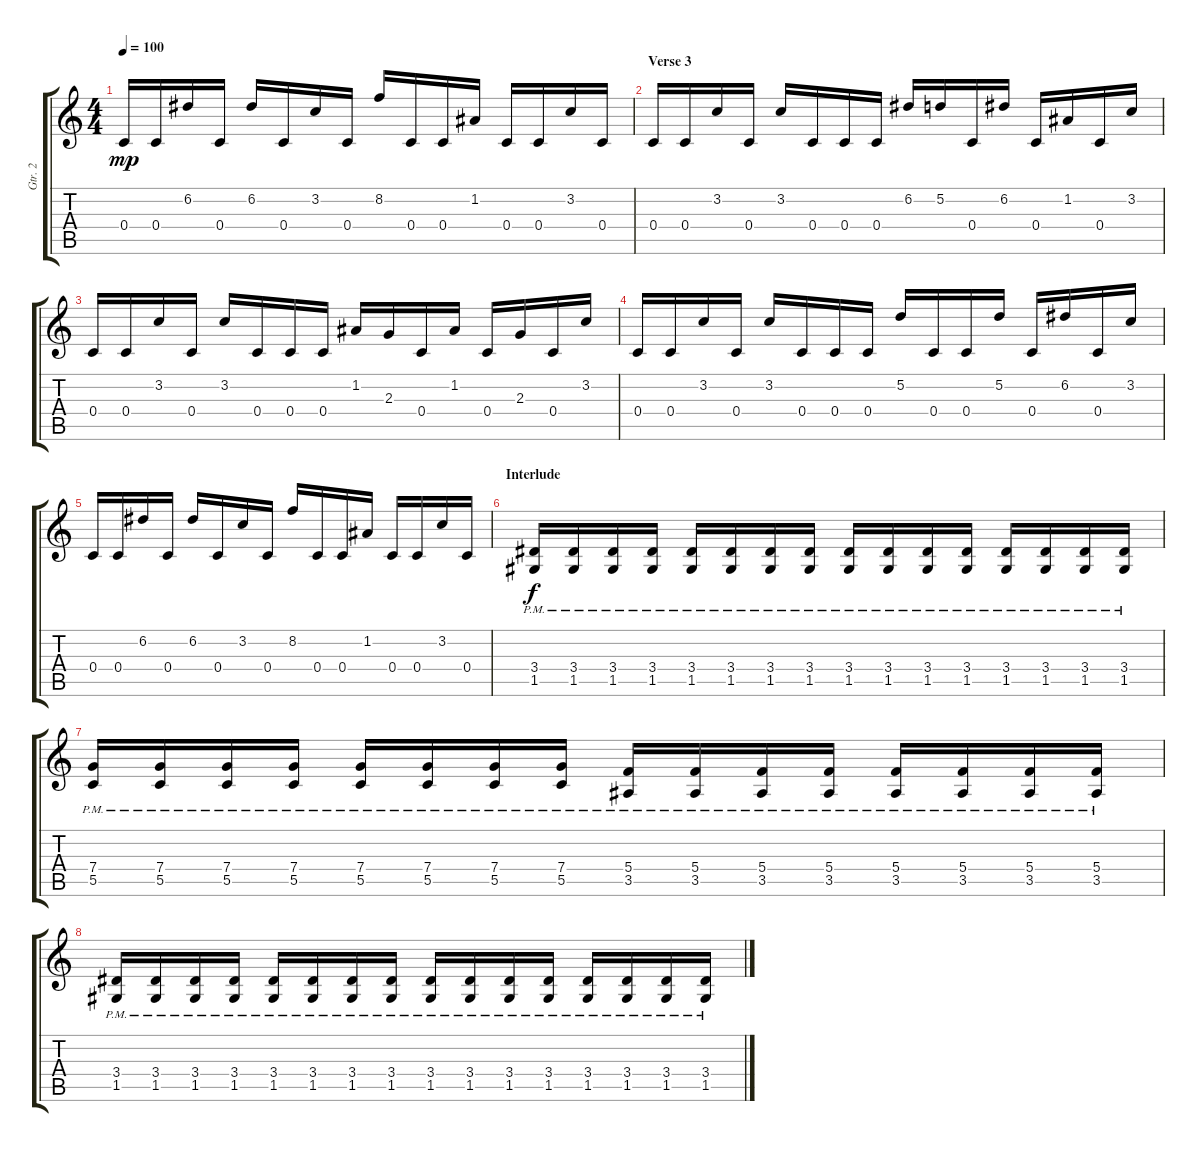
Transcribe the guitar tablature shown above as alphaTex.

\track ("Gtr. 2" "Gtr. 2") {instrument distortionguitar}
\staff {score tabs}
\tuning (D4 A3 F3 C3 G2 C2) {hide}
\ts (4 4)
\tempo 100
\clef g2
\ks c
0.4.16{dy mp} 0.4.16 6.2.16 0.4.16 6.2.16 0.4.16 3.2.16 0.4.16 8.2.16 0.4.16 0.4.16 1.2.16 0.4.16 0.4.16 3.2.16 0.4.16 |
\section ("" "Verse 3")
0.4.16 0.4.16 3.2.16 0.4.16 3.2.16 0.4.16 0.4.16 0.4.16 6.2.16 5.2.16 0.4.16 6.2.16 0.4.16 1.2.16 0.4.16 3.2.16 |
0.4.16 0.4.16 3.2.16 0.4.16 3.2.16 0.4.16 0.4.16 0.4.16 1.2.16 2.3.16 0.4.16 1.2.16 0.4.16 2.3.16 0.4.16 3.2.16 |
0.4.16 0.4.16 3.2.16 0.4.16 3.2.16 0.4.16 0.4.16 0.4.16 5.2.16 0.4.16 0.4.16 5.2.16 0.4.16 6.2.16 0.4.16 3.2.16 |
0.4.16 0.4.16 6.2.16 0.4.16 6.2.16 0.4.16 3.2.16 0.4.16 8.2.16 0.4.16 0.4.16 1.2.16 0.4.16 0.4.16 3.2.16 0.4.16 |
\section ("" "Interlude")
(3.4{pm} 1.5{pm}).16{dy f} (3.4{pm} 1.5{pm}).16 (3.4{pm} 1.5{pm}).16 (3.4{pm} 1.5{pm}).16 (3.4{pm} 1.5{pm}).16 (3.4{pm} 1.5{pm}).16 (3.4{pm} 1.5{pm}).16 (3.4{pm} 1.5{pm}).16 (3.4{pm} 1.5{pm}).16 (3.4{pm} 1.5{pm}).16 (3.4{pm} 1.5{pm}).16 (3.4{pm} 1.5{pm}).16 (3.4{pm} 1.5{pm}).16 (3.4{pm} 1.5{pm}).16 (3.4{pm} 1.5{pm}).16 (3.4{pm} 1.5{pm}).16 |
(7.4{pm} 5.5{pm}).16 (7.4{pm} 5.5{pm}).16 (7.4{pm} 5.5{pm}).16 (7.4{pm} 5.5{pm}).16 (7.4{pm} 5.5{pm}).16 (7.4{pm} 5.5{pm}).16 (7.4{pm} 5.5{pm}).16 (7.4{pm} 5.5{pm}).16 (5.4{pm} 3.5{pm}).16 (5.4{pm} 3.5{pm}).16 (5.4{pm} 3.5{pm}).16 (5.4{pm} 3.5{pm}).16 (5.4{pm} 3.5{pm}).16 (5.4{pm} 3.5{pm}).16 (5.4{pm} 3.5{pm}).16 (5.4{pm} 3.5{pm}).16 |
(3.4{pm} 1.5{pm}).16 (3.4{pm} 1.5{pm}).16 (3.4{pm} 1.5{pm}).16 (3.4{pm} 1.5{pm}).16 (3.4{pm} 1.5{pm}).16 (3.4{pm} 1.5{pm}).16 (3.4{pm} 1.5{pm}).16 (3.4{pm} 1.5{pm}).16 (3.4{pm} 1.5{pm}).16 (3.4{pm} 1.5{pm}).16 (3.4{pm} 1.5{pm}).16 (3.4{pm} 1.5{pm}).16 (3.4{pm} 1.5{pm}).16 (3.4{pm} 1.5{pm}).16 (3.4{pm} 1.5{pm}).16 (3.4{pm} 1.5{pm}).16
